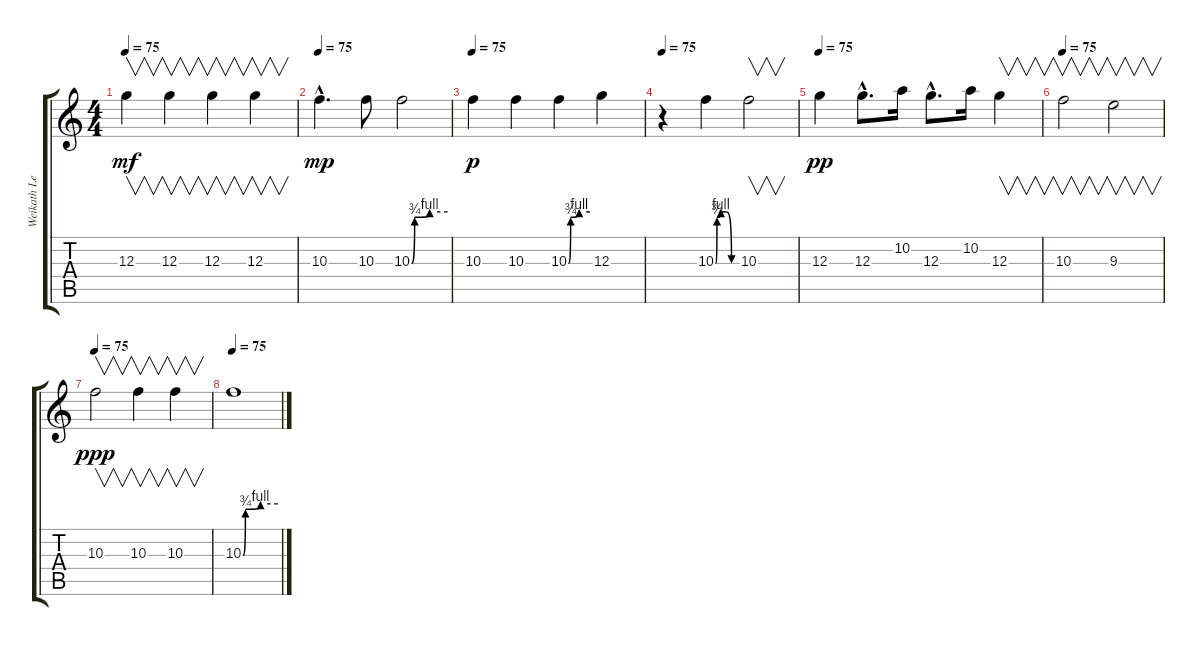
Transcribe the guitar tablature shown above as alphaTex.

\track ("Weikath Lead" "Weikath Le") {instrument overdrivenguitar}
\staff {score tabs}
\tuning (E4 B3 G3 D3 A2 E2) {hide}
\ts (4 4)
\tempo 75
\clef g2
\ks c
12.3.4{v dy mf} 12.3.4{v} 12.3.4{v} 12.3.4{v} |
\tempo 75
10.3{hac}.4{d dy mp} 10.3.8 10.3{be (custom 0 0 5 3 30 4 60 4)}.2 |
\tempo 75
10.3.4{dy p} 10.3.4 10.3{be (custom 0 0 6 3 30 4 60 4)}.4 12.3.4 |
\tempo 75
r.4 10.3{be (custom 0 0 4 3 15 4 30 4 45 0 60 0)}.4 10.3.2{v} |
\tempo 75
12.3.4{dy pp} 12.3{hac}.8{d} 10.2.16 12.3{hac}.8{d} 10.2.16 12.3.4{v} |
\tempo 75
10.3.2{v} 9.3.2{v} |
\tempo 75
10.3.2{v dy ppp} 10.3.4{v} 10.3.4{v} |
\tempo 75
10.3{be (custom 0 0 4 3 30 4 60 4)}.1
